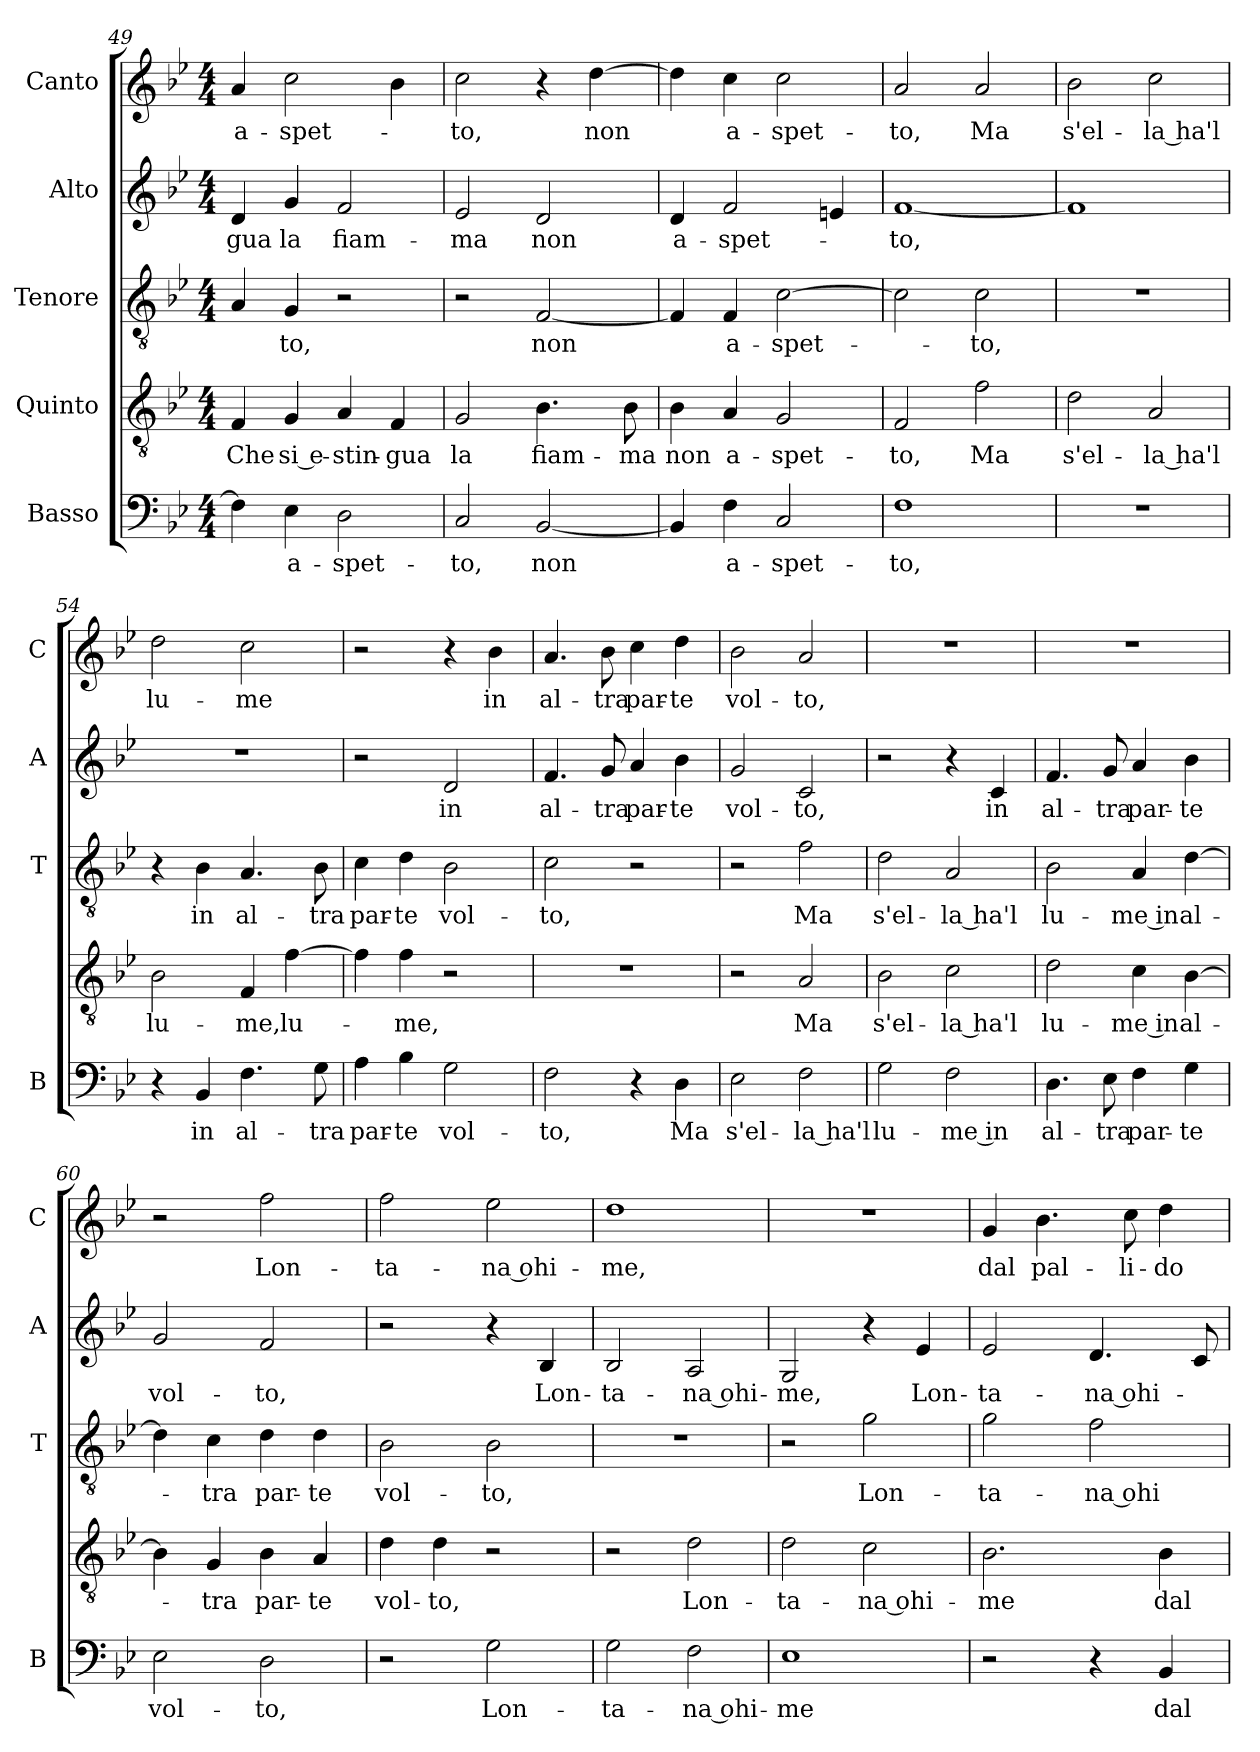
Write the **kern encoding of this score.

**kern	**text	**kern	**text	**kern	**text	**kern	**text	**kern	**text
*part5	*part5	*part4	*part4	*part3	*part3	*part2	*part2	*part1	*part1
*staff5	*staff5	*staff4	*staff4	*staff3	*staff3	*staff2	*staff2	*staff1	*staff1
*I"Basso	*	*I"Quinto	*	*I"Tenore	*	*I"Alto	*	*I"Canto	*
*I'B	*	*	*	*I'T	*	*I'A	*	*I'C	*
*clefF4	*	*clefGv2	*	*clefGv2	*	*clefG2	*	*clefG2	*
*k[b-e-]	*	*k[b-e-]	*	*k[b-e-]	*	*k[b-e-]	*	*k[b-e-]	*
*B-:	*	*B-:	*	*B-:	*	*B-:	*	*B-:	*
*M4/4	*	*M4/4	*	*M4/4	*	*M4/4	*	*M4/4	*
=49	=49	=49	=49	=49	=49	=49	=49	=49	=49
!	!	!	!LO:LY:b	!	!	!	!LO:LY:b	!	!LO:LY:b
4F\]	.	4F/	Che	4A/	.	4d/	-gua	4a/	a-
!	!LO:LY:b	!	!LO:LY:b	!	!LO:LY:b	!	!LO:LY:b	!	!LO:LY:b
4E-\	a-	4G/	si e-	4G/	-to,	4g/	la	2cc\	-spet-
!	!LO:LY:b	!	!LO:LY:b	!	!	!	!LO:LY:b	!	!
2D\	-spet-	4A/	-stin-	2r	.	2f/	fiam-	.	.
!	!	!	!LO:LY:b	!	!	!	!	!	!
.	.	4F/	-gua	.	.	.	.	4b-\	.
=50	=50	=50	=50	=50	=50	=50	=50	=50	=50
!	!LO:LY:b	!	!LO:LY:b	!	!	!	!LO:LY:b	!	!LO:LY:b
2C/	-to,	2G/	la	2r	.	2e-/	-ma	2cc\	-to,
!	!LO:LY:b	!	!LO:LY:b	!	!LO:LY:b	!	!LO:LY:b	!	!
[2BB-/	non	4.B-\	fiam-	[2F/	non	2d/	non	4r	.
!	!	!	!	!	!	!	!	!	!LO:LY:b
.	.	.	.	.	.	.	.	[4dd\	non
!	!	!	!LO:LY:b	!	!	!	!	!	!
.	.	8B-\	-ma	.	.	.	.	.	.
=51	=51	=51	=51	=51	=51	=51	=51	=51	=51
!	!	!	!LO:LY:b	!	!	!	!LO:LY:b	!	!
4BB-/]	.	4B-\	non	4F/]	.	4d/	a-	4dd\]	.
!	!LO:LY:b	!	!LO:LY:b	!	!LO:LY:b	!	!LO:LY:b	!	!LO:LY:b
4F\	a-	4A/	a-	4F/	a-	2f/	-spet-	4cc\	a-
!	!LO:LY:b	!	!LO:LY:b	!	!LO:LY:b	!	!	!	!LO:LY:b
2C/	-spet-	2G/	-spet-	[2c\	-spet-	.	.	2cc\	-spet-
.	.	.	.	.	.	4en/	.	.	.
=52	=52	=52	=52	=52	=52	=52	=52	=52	=52
!	!LO:LY:b	!	!LO:LY:b	!	!	!	!LO:LY:b	!	!LO:LY:b
1F	-to,	2F/	-to,	2c\]	.	[1f	-to,	2a/	-to,
!	!	!	!LO:LY:b	!	!LO:LY:b	!	!	!	!LO:LY:b
.	.	2f\	Ma	2c\	-to,	.	.	2a/	Ma
=53	=53	=53	=53	=53	=53	=53	=53	=53	=53
!	!	!	!LO:LY:b	!	!	!	!	!	!LO:LY:b
1r	.	2d\	s'el-	1r	.	1f]	.	2b-\	s'el-
!	!	!	!LO:LY:b	!	!	!	!	!	!LO:LY:b
.	.	2A/	-la ha'l	.	.	.	.	2cc\	-la ha'l
=54	=54	=54	=54	=54	=54	=54	=54	=54	=54
!	!	!	!LO:LY:b	!	!	!	!	!	!LO:LY:b
4r	.	2B-\	lu-	4r	.	1r	.	2dd\	lu-
!	!LO:LY:b	!	!	!	!LO:LY:b	!	!	!	!
4BB-/	in	.	.	4B-\	in	.	.	.	.
!	!LO:LY:b	!	!LO:LY:b	!	!LO:LY:b	!	!	!	!LO:LY:b
4.F\	al-	4F/	-me,	4.A/	al-	.	.	2cc\	-me
!	!	!	!LO:LY:b	!	!	!	!	!	!
.	.	[4f\	lu-	.	.	.	.	.	.
!	!LO:LY:b	!	!	!	!LO:LY:b	!	!	!	!
8G\	-tra	.	.	8B-\	-tra	.	.	.	.
!!LO:LB:g=z
=55	=55	=55	=55	=55	=55	=55	=55	=55	=55
!	!LO:LY:b	!	!	!	!LO:LY:b	!	!	!	!
4A\	par-	4f\]	.	4c\	par-	2r	.	2r	.
!	!LO:LY:b	!	!LO:LY:b	!	!LO:LY:b	!	!	!	!
4B-\	-te	4f\	-me,	4d\	-te	.	.	.	.
!	!LO:LY:b	!	!	!	!LO:LY:b	!	!LO:LY:b	!	!
2G\	vol-	2r	.	2B-\	vol-	2d/	in	4r	.
!	!	!	!	!	!	!	!	!	!LO:LY:b
.	.	.	.	.	.	.	.	4b-\	in
=56	=56	=56	=56	=56	=56	=56	=56	=56	=56
!	!LO:LY:b	!	!	!	!LO:LY:b	!	!LO:LY:b	!	!LO:LY:b
2F\	-to,	1r	.	2c\	-to,	4.f/	al-	4.a/	al-
!	!	!	!	!	!	!	!LO:LY:b	!	!LO:LY:b
.	.	.	.	.	.	8g/	-tra	8b-\	-tra
!	!	!	!	!	!	!	!LO:LY:b	!	!LO:LY:b
4r	.	.	.	2r	.	4a/	par-	4cc\	par-
!	!LO:LY:b	!	!	!	!	!	!LO:LY:b	!	!LO:LY:b
4D\	Ma	.	.	.	.	4b-\	-te	4dd\	-te
=57	=57	=57	=57	=57	=57	=57	=57	=57	=57
!	!LO:LY:b	!	!	!	!	!	!LO:LY:b	!	!LO:LY:b
2E-\	s'el-	2r	.	2r	.	2g/	vol-	2b-\	vol-
!	!LO:LY:b	!	!LO:LY:b	!	!LO:LY:b	!	!LO:LY:b	!	!LO:LY:b
2F\	-la ha'l	2A/	Ma	2f\	Ma	2c/	-to,	2a/	-to,
=58	=58	=58	=58	=58	=58	=58	=58	=58	=58
!	!LO:LY:b	!	!LO:LY:b	!	!LO:LY:b	!	!	!	!
2G\	lu-	2B-\	s'el-	2d\	s'el-	2r	.	1r	.
!	!LO:LY:b	!	!LO:LY:b	!	!LO:LY:b	!	!	!	!
2F\	-me in	2c\	-la ha'l	2A/	-la ha'l	4r	.	.	.
!	!	!	!	!	!	!	!LO:LY:b	!	!
.	.	.	.	.	.	4c/	in	.	.
=59	=59	=59	=59	=59	=59	=59	=59	=59	=59
!	!LO:LY:b	!	!LO:LY:b	!	!LO:LY:b	!	!LO:LY:b	!	!
4.D\	al-	2d\	lu-	2B-\	lu-	4.f/	al-	1r	.
!	!LO:LY:b	!	!	!	!	!	!LO:LY:b	!	!
8E-\	-tra	.	.	.	.	8g/	-tra	.	.
!	!LO:LY:b	!	!LO:LY:b	!	!LO:LY:b	!	!LO:LY:b	!	!
4F\	par-	4c\	-me in	4A/	-me in	4a/	par-	.	.
!	!LO:LY:b	!	!LO:LY:b	!	!LO:LY:b	!	!LO:LY:b	!	!
4G\	-te	[4B-\	al-	[4d\	al-	4b-\	-te	.	.
=60	=60	=60	=60	=60	=60	=60	=60	=60	=60
!	!LO:LY:b	!	!	!	!	!	!LO:LY:b	!	!
2E-\	vol-	4B-\]	.	4d\]	.	2g/	vol-	2r	.
!	!	!	!LO:LY:b	!	!LO:LY:b	!	!	!	!
.	.	4G/	-tra	4c\	-tra	.	.	.	.
!	!LO:LY:b	!	!LO:LY:b	!	!LO:LY:b	!	!LO:LY:b	!	!LO:LY:b
2D\	-to,	4B-\	par-	4d\	par-	2f/	-to,	2ff\	Lon-
!	!	!	!LO:LY:b	!	!LO:LY:b	!	!	!	!
.	.	4A/	-te	4d\	-te	.	.	.	.
=61	=61	=61	=61	=61	=61	=61	=61	=61	=61
!	!	!	!LO:LY:b	!	!LO:LY:b	!	!	!	!LO:LY:b
2r	.	4d\	vol-	2B-\	vol-	2r	.	2ff\	-ta-
!	!	!	!LO:LY:b	!	!	!	!	!	!
.	.	4d\	-to,	.	.	.	.	.	.
!	!LO:LY:b	!	!	!	!LO:LY:b	!	!	!	!LO:LY:b
2G\	Lon-	2r	.	2B-\	-to,	4r	.	2ee-\	-na ohi-
!	!	!	!	!	!	!	!LO:LY:b	!	!
.	.	.	.	.	.	4B-/	Lon-	.	.
=62	=62	=62	=62	=62	=62	=62	=62	=62	=62
!	!LO:LY:b	!	!	!	!	!	!LO:LY:b	!	!LO:LY:b
2G\	-ta-	2r	.	1r	.	2B-/	-ta-	1dd	-me,
!	!LO:LY:b	!	!LO:LY:b	!	!	!	!LO:LY:b	!	!
2F\	-na ohi-	2d\	Lon-	.	.	2A/	-na ohi-	.	.
!!LO:PB:g=z
=63	=63	=63	=63	=63	=63	=63	=63	=63	=63
!	!LO:LY:b	!	!LO:LY:b	!	!	!	!LO:LY:b	!	!
1E-	-me	2d\	-ta-	2r	.	2G/	-me,	1r	.
!	!	!	!LO:LY:b	!	!LO:LY:b	!	!	!	!
.	.	2c\	-na ohi-	2g\	Lon-	4r	.	.	.
!	!	!	!	!	!	!	!LO:LY:b	!	!
.	.	.	.	.	.	4e-/	Lon-	.	.
=64	=64	=64	=64	=64	=64	=64	=64	=64	=64
!	!	!	!LO:LY:b	!	!LO:LY:b	!	!LO:LY:b	!	!LO:LY:b
2r	.	2.B-\	-me	2g\	-ta-	2e-/	-ta-	4g/	dal
!	!	!	!	!	!	!	!	!	!LO:LY:b
.	.	.	.	.	.	.	.	4.b-\	pal-
!	!	!	!	!	!LO:LY:b	!	!LO:LY:b	!	!
4r	.	.	.	2f\	-na ohi-	4.d/	-na ohi-	.	.
!	!	!	!	!	!	!	!	!	!LO:LY:b
.	.	.	.	.	.	.	.	8cc\	-li-
!	!LO:LY:b	!	!LO:LY:b	!	!	!	!	!	!LO:LY:b
4BB-/	dal	4B-\	dal	.	.	.	.	4dd\	-do
.	.	.	.	.	.	8c/	.	.	.
=	=	=	=	=	=	=	=	=	=
*-	*-	*-	*-	*-	*-	*-	*-	*-	*-
